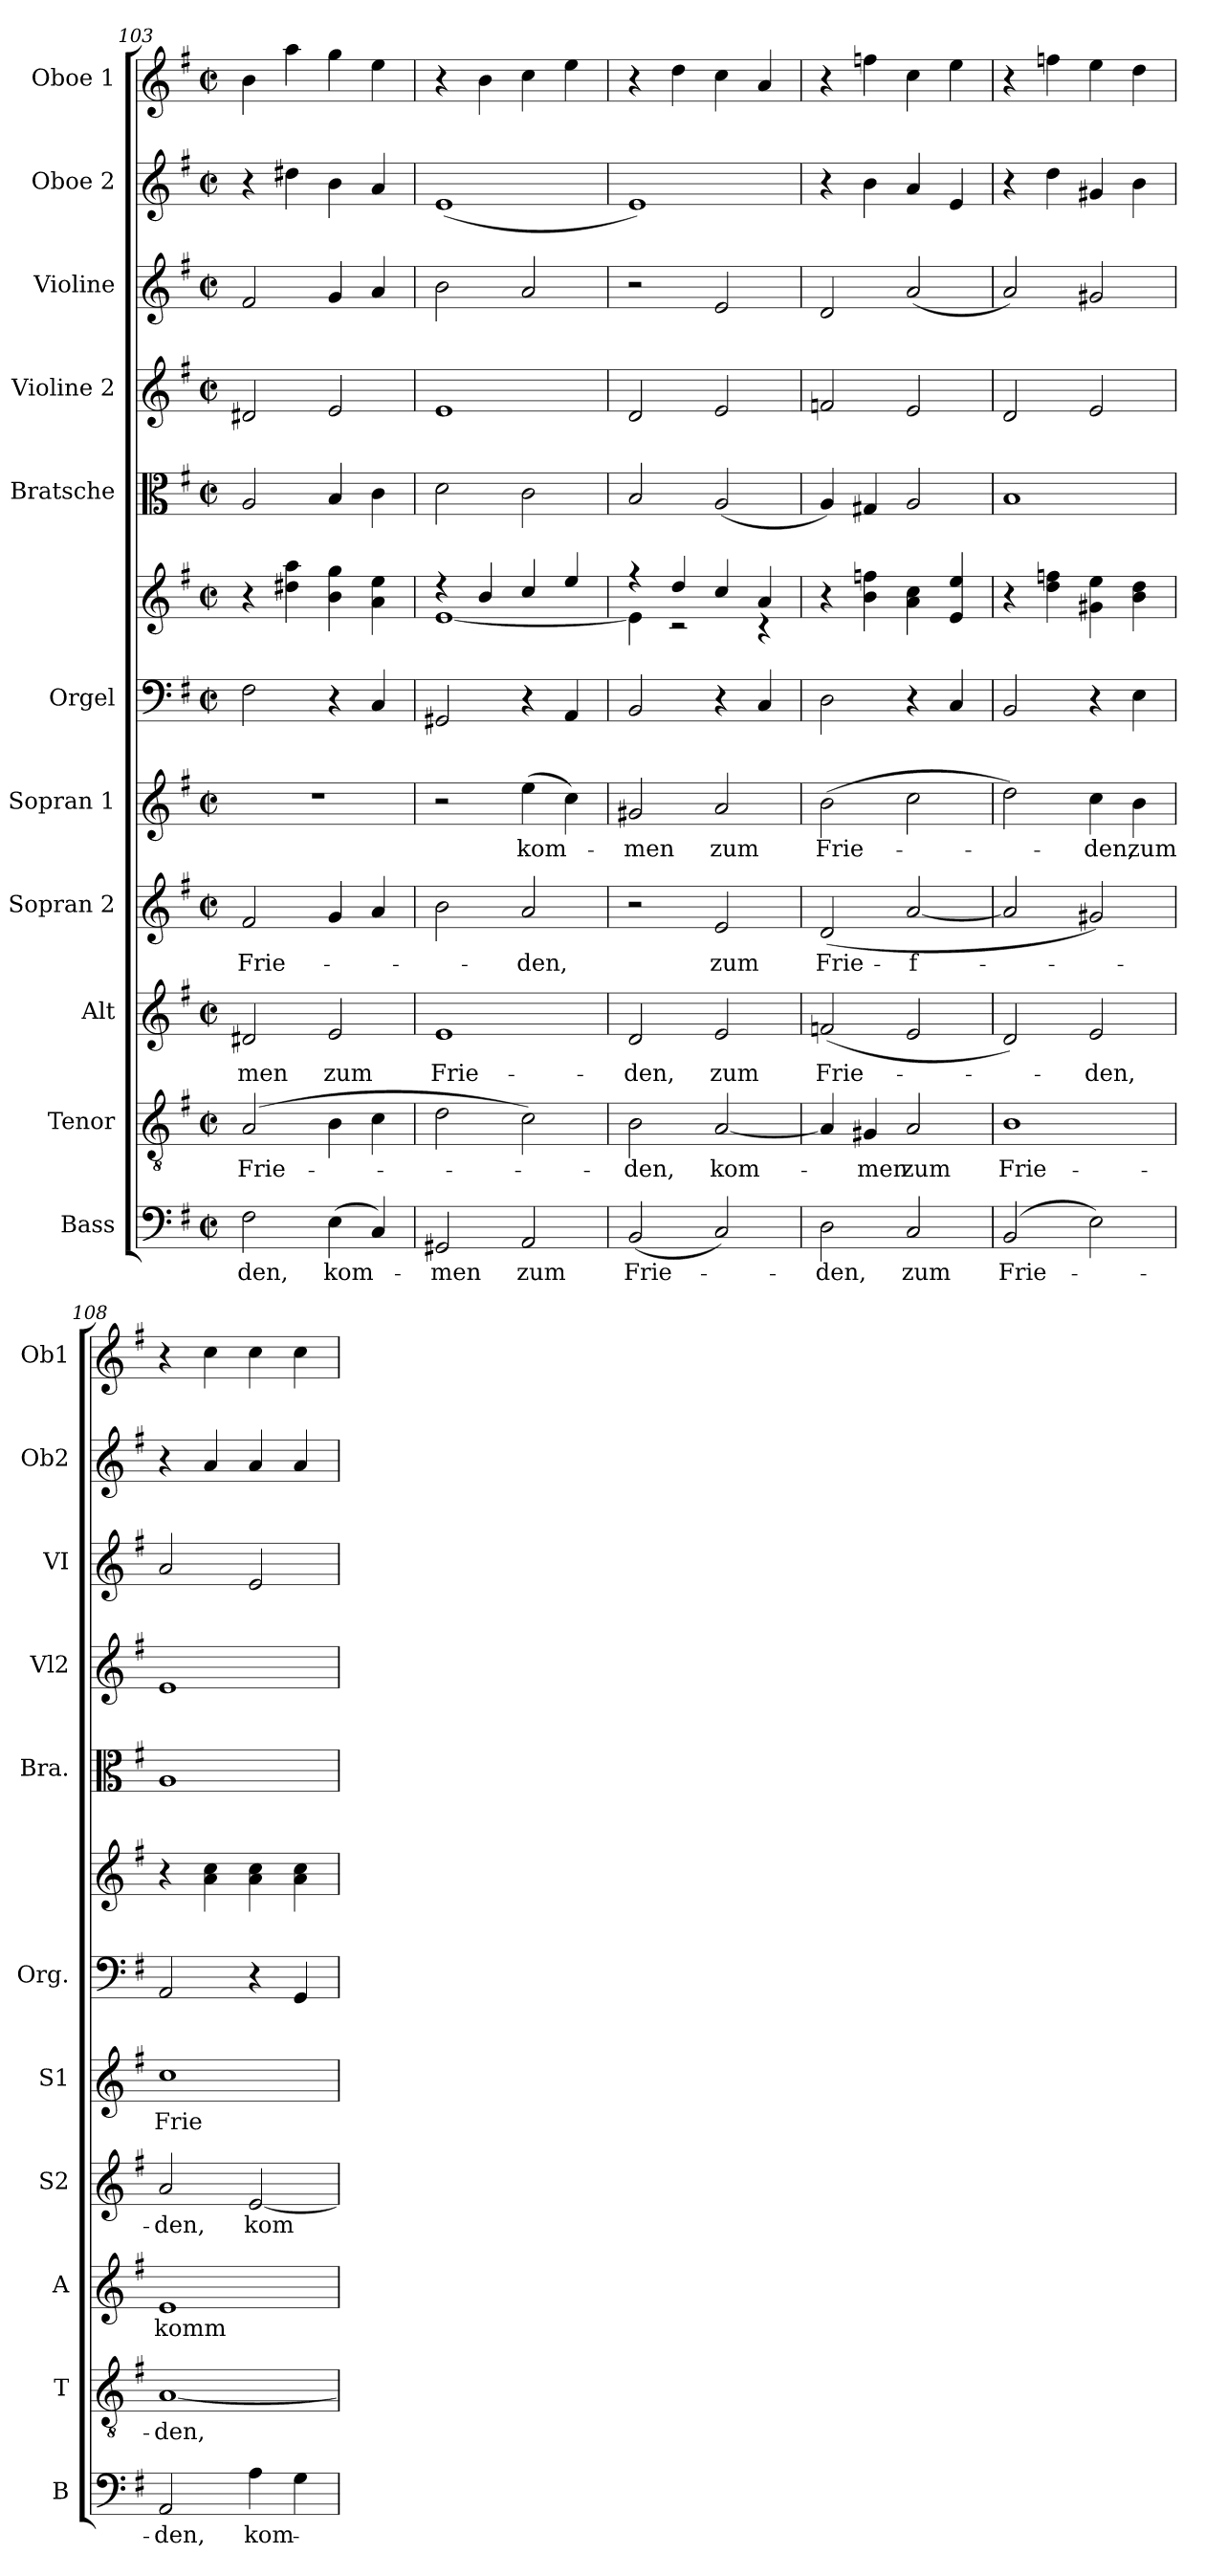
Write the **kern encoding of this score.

**kern	**text	**kern	**text	**kern	**text	**kern	**text	**kern	**text	**kern	**kern	**kern	**kern	**kern	**kern	**kern
*part11	*part11	*part10	*part10	*part9	*part9	*part8	*part8	*part7	*part7	*part6	*part6	*part5	*part4	*part3	*part2	*part1
*staff12	*staff12	*staff11	*staff11	*staff10	*staff10	*staff9	*staff9	*staff8	*staff8	*staff7	*staff6	*staff5	*staff4	*staff3	*staff2	*staff1
*I"Bass	*	*I"Tenor	*	*I"Alt	*	*I"Sopran 2	*	*I"Sopran 1	*	*I"Orgel	*	*I"Bratsche	*I"Violine 2	*I"Violine	*I"Oboe 2	*I"Oboe 1
*I'B	*	*I'T	*	*I'A	*	*I'S2	*	*I'S1	*	*I'Org.	*	*I'Bra.	*I'Vl2	*I'VI	*I'Ob2	*I'Ob1
*clefF4	*	*clefGv2	*	*clefG2	*	*clefG2	*	*clefG2	*	*clefF4	*clefG2	*clefC3	*clefG2	*clefG2	*clefG2	*clefG2
*k[f#]	*	*k[f#]	*	*k[f#]	*	*k[f#]	*	*k[f#]	*	*k[f#]	*k[f#]	*k[f#]	*k[f#]	*k[f#]	*k[f#]	*k[f#]
*M2/2	*	*M2/2	*	*M2/2	*	*M2/2	*	*M2/2	*	*M2/2	*M2/2	*M2/2	*M2/2	*M2/2	*M2/2	*M2/2
*met(c|)	*	*met(c|)	*	*met(c|)	*	*met(c|)	*	*met(c|)	*	*met(c|)	*met(c|)	*met(c|)	*met(c|)	*met(c|)	*met(c|)	*met(c|)
=103	=103	=103	=103	=103	=103	=103	=103	=103	=103	=103	=103	=103	=103	=103	=103	=103
!	!LO:LY:b	!	!LO:LY:b	!	!LO:LY:b	!	!LO:LY:b	!	!	!	!	!	!	!	!	!
2F#\	-den,	(2A/	Frie-	2d#X/	-men	2f#/	Frie-	1r	.	2F#\	4r	2A/	2d#X/	2f#/	4r	4b\
.	.	.	.	.	.	.	.	.	.	.	4dd#X\ 4aa\	.	.	.	4dd#X\	4aa\
!	!LO:LY:b	!	!	!	!LO:LY:b	!	!	!	!	!	!	!	!	!	!	!
(4E\	kom-	4B\	.	2e/	zum	4g/	.	.	.	4r	4b\ 4gg\	4B/	2e/	4g/	4b\	4gg\
4C/)	.	4c\	.	.	.	4a/	.	.	.	4C/	4a\ 4ee\	4c\	.	4a/	4a/	4ee\
=104	=104	=104	=104	=104	=104	=104	=104	=104	=104	=104	=104	=104	=104	=104	=104	=104
!	!LO:LY:b	!	!	!	!LO:LY:b	!	!	!	!	!	!	!	!	!	!	!
*	*	*	*	*	*	*	*	*	*	*	*^	*	*	*	*	*
2GG#X/	-men	2d\	.	1e	Frie-	2b\	.	2r	.	2GG#X/	4r	[1e	2d\	1e	2b\	(1e	4r
.	.	.	.	.	.	.	.	.	.	.	4b/	.	.	.	.	.	4b\
!	!LO:LY:b	!	!	!	!	!	!LO:LY:b	!	!LO:LY:b	!	!	!	!	!	!	!	!
2AA/	zum	2c\)	.	.	.	2a/	-den,	(4ee\	kom-	4r	4cc/	.	2c\	.	2a/	.	4cc\
.	.	.	.	.	.	.	.	4cc\)	.	4AA/	4ee/	.	.	.	.	.	4ee\
=105	=105	=105	=105	=105	=105	=105	=105	=105	=105	=105	=105	=105	=105	=105	=105	=105	=105
!	!LO:LY:b	!	!LO:LY:b	!	!LO:LY:b	!	!	!	!LO:LY:b	!	!	!	!	!	!	!	!
(2BB/	Frie-	2B\	-den,	2d/	-den,	2r	.	2g#X/	-men	2BB/	4r	4e\]	2B/	2d/	2r	1e)	4r
.	.	.	.	.	.	.	.	.	.	.	4dd/	2r	.	.	.	.	4dd\
!	!	!	!LO:LY:b	!	!LO:LY:b	!	!LO:LY:b	!	!LO:LY:b	!	!	!	!	!	!	!	!
2C/)	.	[2A/	kom-	2e/	zum	2e/	zum	2a/	zum	4r	4cc/	.	(2A/	2e/	2e/	.	4cc\
.	.	.	.	.	.	.	.	.	.	4C/	4a/	4r	.	.	.	.	4a/
=106	=106	=106	=106	=106	=106	=106	=106	=106	=106	=106	=106	=106	=106	=106	=106	=106	=106
!	!LO:LY:b	!	!	!	!LO:LY:b	!	!LO:LY:b	!	!LO:LY:b	!	!	!	!	!	!	!	!
*	*	*	*	*	*	*	*	*	*	*	*v	*v	*	*	*	*	*
2D\	-den,	4A/]	.	(2fn/	Frie-	(2d/	Frie-	(2b\	Frie-	2D\	4r	4A/)	2fn/	2d/	4r	4r
!	!	!	!LO:LY:b	!	!	!	!	!	!	!	!	!	!	!	!	!
.	.	4G#X/	men	.	.	.	.	.	.	.	4b\ 4ffn\	4G#X/	.	.	4b\	4ffn\
!	!LO:LY:b	!	!LO:LY:b	!	!	!	!LO:LY:b	!	!	!	!	!	!	!	!	!
2C/	zum	2A/	zum	2e/	.	[2a/	-f-	2cc\	.	4r	4a\ 4cc\	2A/	2e/	(2a/	4a/	4cc\
.	.	.	.	.	.	.	.	.	.	4C/	4e/ 4ee/	.	.	.	4e/	4ee\
!!LO:PB:g=z
=107	=107	=107	=107	=107	=107	=107	=107	=107	=107	=107	=107	=107	=107	=107	=107	=107
!	!LO:LY:b	!	!LO:LY:b	!	!	!	!	!	!	!	!	!	!	!	!	!
(2BB/	Frie-	1B	Frie-	2d/)	.	2a/]	.	2dd\)	.	2BB/	4r	1B	2d/	2a/)	4r	4r
.	.	.	.	.	.	.	.	.	.	.	4dd\ 4ffn\	.	.	.	4dd\	4ffn\
!	!	!	!	!	!LO:LY:b	!	!	!	!LO:LY:b	!	!	!	!	!	!	!
2E\)	.	.	.	2e/	-den,	2g#X/)	.	4cc\	-den,	4r	4g#X\ 4ee\	.	2e/	2g#X/	4g#X/	4ee\
!	!	!	!	!	!	!	!	!	!LO:LY:b	!	!	!	!	!	!	!
.	.	.	.	.	.	.	.	4b\	zum	4E\	4b\ 4dd\	.	.	.	4b\	4dd\
=108	=108	=108	=108	=108	=108	=108	=108	=108	=108	=108	=108	=108	=108	=108	=108	=108
!	!LO:LY:b	!	!LO:LY:b	!	!LO:LY:b	!	!LO:LY:b	!	!LO:LY:b	!	!	!	!	!	!	!
2AA/	-den,	[1A	-den,	1e	komm-	2a/	-den,	1cc	Frie-	2AA/	4r	1A	1e	2a/	4r	4r
.	.	.	.	.	.	.	.	.	.	.	4a\ 4cc\	.	.	.	4a/	4cc\
!	!LO:LY:b	!	!	!	!	!	!LO:LY:b	!	!	!	!	!	!	!	!	!
4A\	kom-	.	.	.	.	[2e/	kom-	.	.	4r	4a\ 4cc\	.	.	2e/	4a/	4cc\
4G\	.	.	.	.	.	.	.	.	.	4GG/	4a\ 4cc\	.	.	.	4a/	4cc\
=	=	=	=	=	=	=	=	=	=	=	=	=	=	=	=	=
*-	*-	*-	*-	*-	*-	*-	*-	*-	*-	*-	*-	*-	*-	*-	*-	*-
